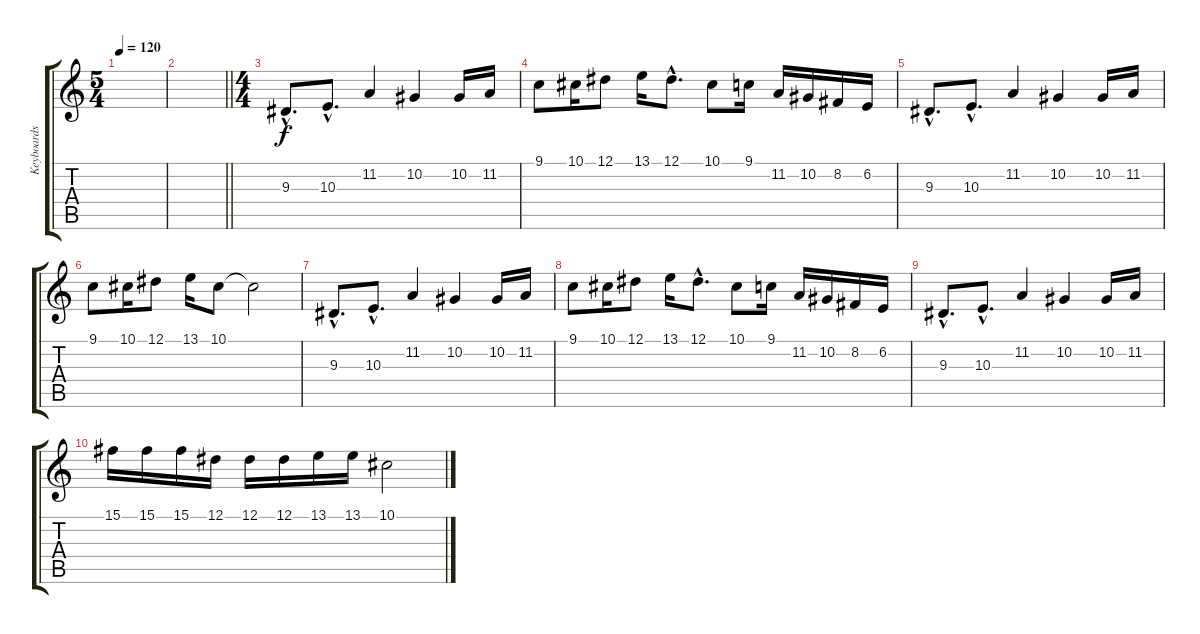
\track ("Keyboards" "Keyboards") {instrument lead2sawtooth}
\staff {score tabs}
\tuning (Eb4 Bb3 Gb3 Db3 Ab2 Eb2) {hide}
\ts (5 4)
\tempo 120
\clef g2
\ks c
|
\barLineRight lightlight
|
\ts (4 4)
9.3{hac}.8{d} 10.3{hac}.8{d} 11.2.4 10.2.4 10.2.16 11.2.16 |
9.1.8 10.1.16 12.1.8 13.1.16 12.1{hac}.8{d} 10.1.8 9.1.16 11.2.16 10.2.16 8.2.16 6.2.16 |
9.3{hac}.8{d} 10.3{hac}.8{d} 11.2.4 10.2.4 10.2.16 11.2.16 |
9.1.8 10.1.16 12.1.8 13.1.16 10.1.8 10.1{t}.2 |
9.3{hac}.8{d} 10.3{hac}.8{d} 11.2.4 10.2.4 10.2.16 11.2.16 |
9.1.8 10.1.16 12.1.8 13.1.16 12.1{hac}.8{d} 10.1.8 9.1.16 11.2.16 10.2.16 8.2.16 6.2.16 |
9.3{hac}.8{d} 10.3{hac}.8{d} 11.2.4 10.2.4 10.2.16 11.2.16 |
15.1.16 15.1.16 15.1.16 12.1.16 12.1.16 12.1.16 13.1.16 13.1.16 10.1.2
